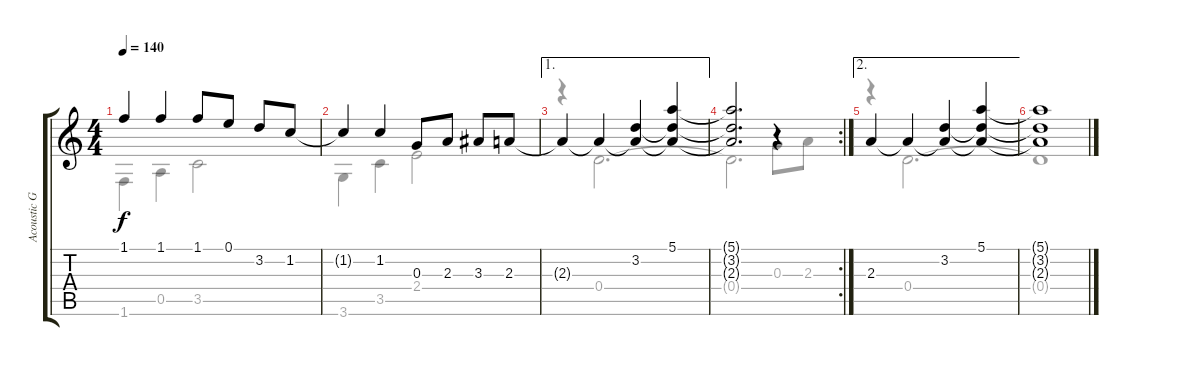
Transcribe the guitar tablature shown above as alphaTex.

\track ("Acoustic Guitar (steel)" "Acoustic G") {instrument acousticguitarsteel}
\staff {score tabs}
\tuning (E4 B3 G3 D3 A2 E2) {hide}
\voice
\ts (4 4)
\tempo 140
\clef g2
\ks c
1.1.4{dy f} 1.1.4 1.1.8 0.1.8 3.2.8 1.2.8 |
1.2{t}.4 1.2.4 0.3.8 2.3.8 3.3.8 2.3.8 |
\ae 1
2.3{t}.4 2.3{t}.4 (3.2 2.3{t}).4 (5.1 3.2{t} 2.3{t}).4 |
\rc 2
(5.1{t} 3.2{t} 2.3{t}).2{d} r.4 |
\ae 2
2.3.4 2.3{t}.4 (3.2 2.3{t}).4 (5.1 3.2{t} 2.3{t}).4 |
(5.1{t} 3.2{t} 2.3{t}).1
\voice
\clef g2
\ottava regular
\simile none
\ks c
1.6.4{dy f} 0.5.4 3.5.2 |
3.6.4 3.5.4 2.4.2 |
r.4 0.4.2{d} |
0.4{t}.2{d} 0.3.8 2.3.8 |
r.4 0.4.2{d} |
0.4{t}.1
